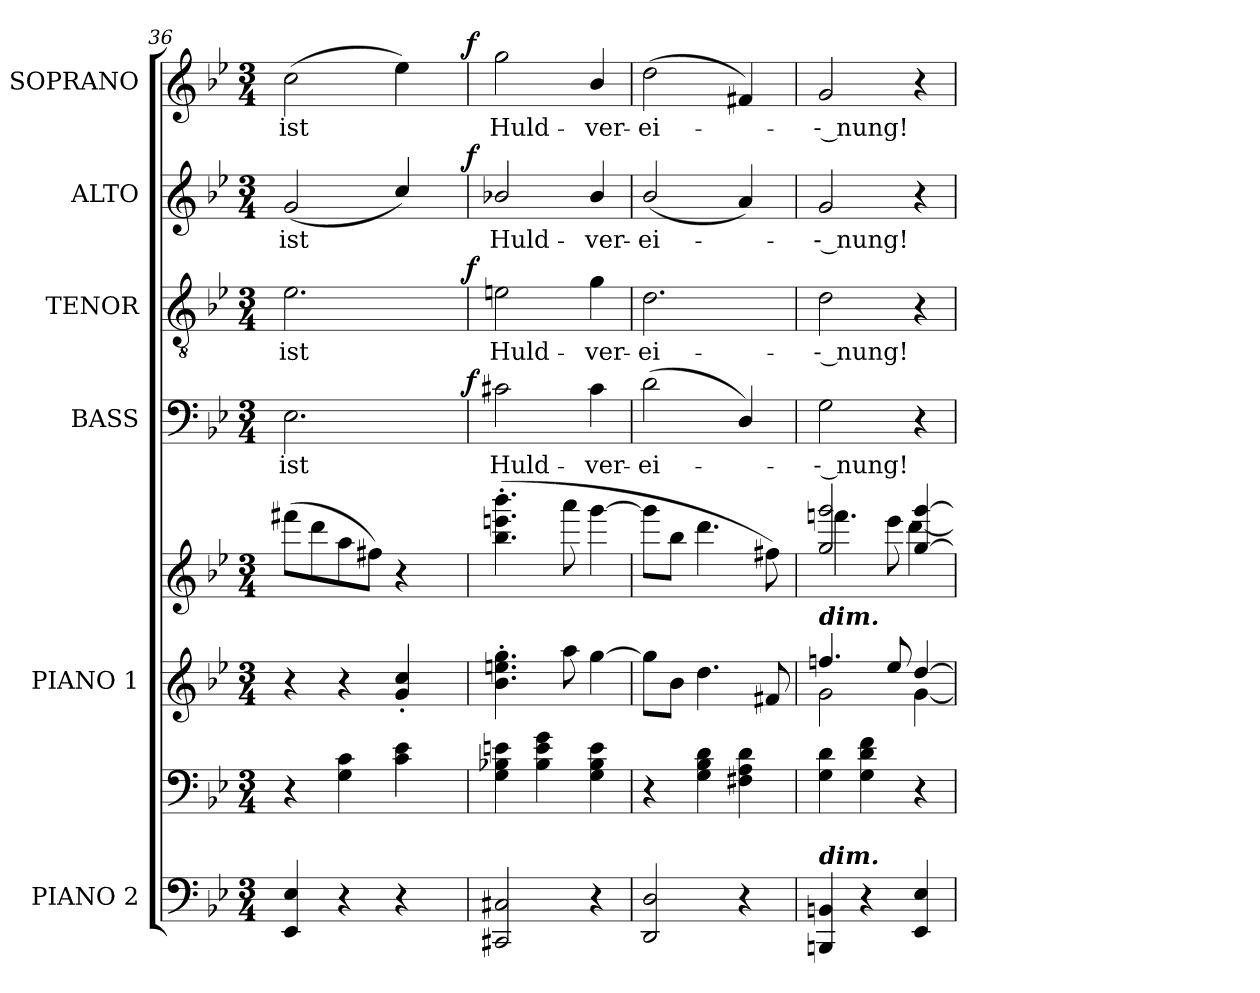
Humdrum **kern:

**kern	**kern	**kern	**kern	**kern	**text	**dynam	**kern	**text	**dynam	**kern	**text	**dynam	**kern	**text	**dynam
*part6	*part6	*part5	*part5	*part4	*part4	*part4	*part3	*part3	*part3	*part2	*part2	*part2	*part1	*part1	*part1
*staff8	*staff7	*staff6	*staff5	*staff4	*staff4	*staff4	*staff3	*staff3	*staff3	*staff2	*staff2	*staff2	*staff1	*staff1	*staff1
*I"PIANO 2	*	*I"PIANO 1	*	*I"BASS	*	*	*I"TENOR	*	*	*I"ALTO	*	*	*I"SOPRANO	*	*
*I'Pno.	*	*I'Pno.	*	*I'B.	*	*	*I'T.	*	*	*I'A.	*	*	*I'S.	*	*
*clefF4	*clefF4	*clefG2	*clefG2	*clefF4	*	*	*clefGv2	*	*	*clefG2	*	*	*clefG2	*	*
*	*	*	*	*	*	*	*ITrd7c12	*	*	*	*	*	*	*	*
*k[b-e-]	*k[b-e-]	*k[b-e-]	*k[b-e-]	*k[b-e-]	*	*	*k[b-e-]	*	*	*k[b-e-]	*	*	*k[b-e-]	*	*
*B-:	*B-:	*B-:	*B-:	*B-:	*	*	*B-:	*	*	*B-:	*	*	*B-:	*	*
*M3/4	*M3/4	*M3/4	*M3/4	*M3/4	*	*	*M3/4	*	*	*M3/4	*	*	*M3/4	*	*
=36	=36	=36	=36	=36	=36	=36	=36	=36	=36	=36	=36	=36	=36	=36	=36
!	!	!	!	!	!LO:LY:b:color=#000000	!	!	!	!	!	!	!	!	!	!
!	!	!	!	!	!	!	!	!LO:LY:b:color=#000000	!	!	!	!	!	!	!
!	!	!	!	!	!	!	!	!	!	!	!LO:LY:b:color=#000000	!	!	!	!
!	!	!	!	!	!	!	!	!	!	!	!	!	!	!LO:LY:b:color=#000000	!
*	*	*	*	*^	*	*	*^	*	*	*^	*	*	*^	*	*
4EE-i/ 4E-i	4r	4r	(8fff#Xi\L	2.E-i\	2ryy	ist	.	2.E-i\	2ryy	ist	.	(2gi/	2ryy	ist	.	(2cci\	2ryy	ist	.
.	.	.	8dddi\	.	.	.	.	.	.	.	.	.	.	.	.	.	.	.	.
4r	4Gi\ 4ci	4r	8aai\	.	.	.	.	.	.	.	.	.	.	.	.	.	.	.	.
.	.	.	8ff#Xi\J)	.	.	.	.	.	.	.	.	.	.	.	.	.	.	.	.
4r	4ci\ 4e-i	4gi/' 4cci'	4r	.	8ryy	.	.	.	8ryy	.	.	4cci/)	8ryy	.	.	4ee-i\)	8ryy	.	.
.	.	.	.	.	16ryy	.	.	.	16ryy	.	.	.	16ryy	.	.	.	16ryy	.	.
.	.	.	.	.	32ryy	.	.	.	32ryy	.	.	.	32ryy	.	.	.	32ryy	.	.
.	.	.	.	.	64ryy	.	.	.	64ryy	.	.	.	64ryy	.	.	.	64ryy	.	.
.	.	.	.	.	128...ryy	.	.	.	128...ryy	.	.	.	128...ryy	.	.	.	128...ryy	.	.
.	.	.	.	.	1024ryy	.	f	.	1024ryy	.	f	.	1024ryy	.	f	.	1024ryy	.	f
*	*	*	*	*v	*v	*	*	*	*	*	*	*v	*v	*	*	*v	*v	*	*
*	*	*	*	*	*	*	*v	*v	*	*	*	*	*	*	*	*
=37	=37	=37	=37	=37	=37	=37	=37	=37	=37	=37	=37	=37	=37	=37	=37
*	*	*	*	*^	*	*	*^	*	*	*^	*	*	*^	*	*
!	!	!	!	!	!	!LO:LY:b:color=#000000	!	!	!	!	!	!	!	!	!	!	!	!	!
*	*	*	*	*v	*v	*	*	*	*	*	*	*v	*v	*	*	*v	*v	*	*
*	*	*	*	*	*	*	*v	*v	*	*	*	*	*	*	*	*
*	*	*	*	*^	*	*	*^	*	*	*^	*	*	*^	*	*
!	!	!	!	!	!	!	!	!	!	!LO:LY:b:color=#000000	!	!	!	!	!	!	!	!	!
*	*	*	*	*v	*v	*	*	*	*	*	*	*v	*v	*	*	*v	*v	*	*
*	*	*	*	*	*	*	*v	*v	*	*	*	*	*	*	*	*
*	*	*	*	*^	*	*	*^	*	*	*^	*	*	*^	*	*
!	!	!	!	!	!	!	!	!	!	!	!	!	!	!LO:LY:b:color=#000000	!	!	!	!	!
*	*	*	*	*v	*v	*	*	*	*	*	*	*v	*v	*	*	*v	*v	*	*
*	*	*	*	*	*	*	*v	*v	*	*	*	*	*	*	*	*
*	*	*	*	*^	*	*	*^	*	*	*^	*	*	*^	*	*
!	!	!	!	!	!	!	!	!	!	!	!	!	!	!	!	!	!	!LO:LY:b:color=#000000	!
*	*	*	*	*v	*v	*	*	*	*	*	*	*v	*v	*	*	*v	*v	*	*
*	*	*	*	*	*	*	*v	*v	*	*	*	*	*	*	*	*
2CC#Xi/ 2C#Xi	4Gi\ 4B-Xi 4eni	4.b-i\' 4.eeni' 4.ggi'	(4.bb-i\' 4.eeeni' 4.bbb-i'	2c#Xi\	Huld-	.	2Eni\	Huld-	.	2b-Xi/	Huld-	.	2ggi\	Huld-	.
.	4B-i\ 4ei 4gi	.	.	.	.	.	.	.	.	.	.	.	.	.	.
.	.	8aai\	8aaai\	.	.	.	.	.	.	.	.	.	.	.	.
!	!	!	!	!	!LO:LY:b:color=#000000	!	!	!	!	!	!	!	!	!	!
!	!	!	!	!	!	!	!	!LO:LY:b:color=#000000	!	!	!	!	!	!	!
!	!	!	!	!	!	!	!	!	!	!	!LO:LY:b:color=#000000	!	!	!	!
!	!	!	!	!	!	!	!	!	!	!	!	!	!	!LO:LY:b:color=#000000	!
4r	4Gi\ 4B-i 4ei	[4ggi\	[4gggi\	4c#i\	-ver-	.	4Gi\	-ver-	.	4b-i/	-ver-	.	4b-i/	-ver-	.
=38	=38	=38	=38	=38	=38	=38	=38	=38	=38	=38	=38	=38	=38	=38	=38
!	!	!	!	!	!LO:LY:b:color=#000000	!	!	!	!	!	!	!	!	!	!
!	!	!	!	!	!	!	!	!LO:LY:b:color=#000000	!	!	!	!	!	!	!
!	!	!	!	!	!	!	!	!	!	!	!LO:LY:b:color=#000000	!	!	!	!
!	!	!	!	!	!	!	!	!	!	!	!	!	!	!LO:LY:b:color=#000000	!
2DDi/ 2Di	4r	8ggi\L]	8gggi\L]	(2di\	-ei-	.	2.Di\	-ei-	.	(2b-i/	-ei-	.	(2ddi\	-ei-	.
.	.	8b-i\J	8bb-i\J	.	.	.	.	.	.	.	.	.	.	.	.
.	4Gi\ 4B-i 4di	4.ddi\	4.dddi\	.	.	.	.	.	.	.	.	.	.	.	.
4r	4F#Xi\ 4Ai 4di	.	.	4Di/)	.	.	.	.	.	4ai/)	.	.	4f#Xi/)	.	.
.	.	8f#Xi/	8ff#Xi\)	.	.	.	.	.	.	.	.	.	.	.	.
!!LO:LB:g=z
=39	=39	=39	=39	=39	=39	=39	=39	=39	=39	=39	=39	=39	=39	=39	=39
*	*	*^	*^	*	*	*	*	*	*	*	*	*	*	*	*
!	!	!	!	!	!	!	!LO:LY:b:color=#000000	!	!	!	!	!	!	!	!	!	!
!	!	!	!	!	!	!	!	!	!	!LO:LY:b:color=#000000	!	!	!	!	!	!	!
!	!	!	!	!	!	!	!	!	!	!	!	!	!LO:LY:b:color=#000000	!	!	!	!
!	!	!LO:TX:a:Bi:t=dim.	!	!	!	!	!	!	!	!	!	!	!	!	!	!	!
!LO:TX:a:Bi:t=dim.	!	!	!	!	!	!	!	!	!	!	!	!	!	!	!	!	!
!	!	!	!	!	!	!	!	!	!	!	!	!	!	!	!	!LO:LY:b:color=#000000	!
4BBBni/ 4BBni	4Gi\ 4di	4.ffni/	2gi\	2ggi/ 2gggi	4.fffni\	2Gi\	-- nung!	.	2Di\	-- nung!	.	2gi/	-- nung!	.	2gi/	-- nung!	.
4r	4Gi\ 4di 4fi	.	.	.	.	.	.	.	.	.	.	.	.	.	.	.	.
.	.	8ee-i/	.	.	8eee-i\	.	.	.	.	.	.	.	.	.	.	.	.
4EE-i/ 4E-i	4r	[4ddi/	[4gi\	[4ggi/ [4gggi	[4dddi\	4r	.	.	4r	.	.	4r	.	.	4r	.	.
*	*	*v	*v	*	*	*	*	*	*	*	*	*	*	*	*	*	*
*	*	*	*v	*v	*	*	*	*	*	*	*	*	*	*	*	*
=	=	=	=	=	=	=	=	=	=	=	=	=	=	=	=
*-	*-	*-	*-	*-	*-	*-	*-	*-	*-	*-	*-	*-	*-	*-	*-
